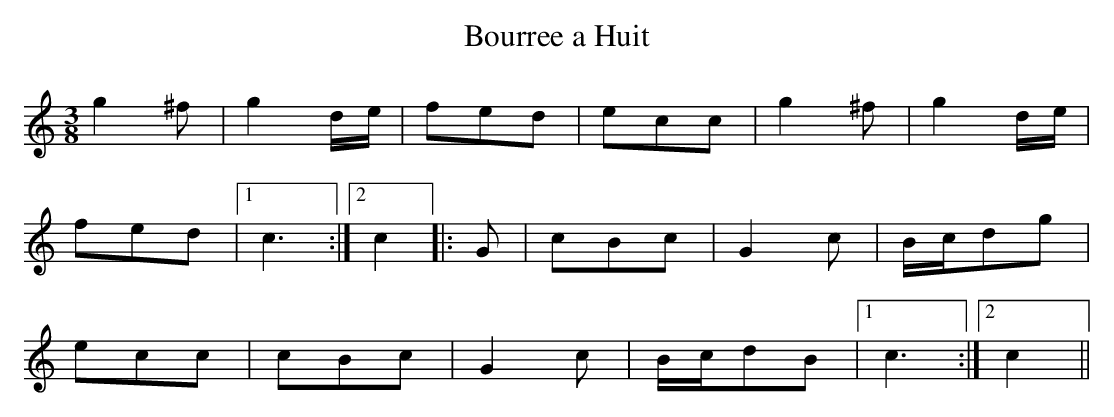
X:1
T:Bourree a Huit
L:1/8
M:3/8
K:C major
g2^f | g2d/e/ | fed | ecc |g2^f | g2d/e/ |
fed |1 c3 :|2 c2 |: G | cBc | G2c |B/c/dg |
ecc | cBc | G2c | B/c/dB |1 c3 :|2 c2 ||
